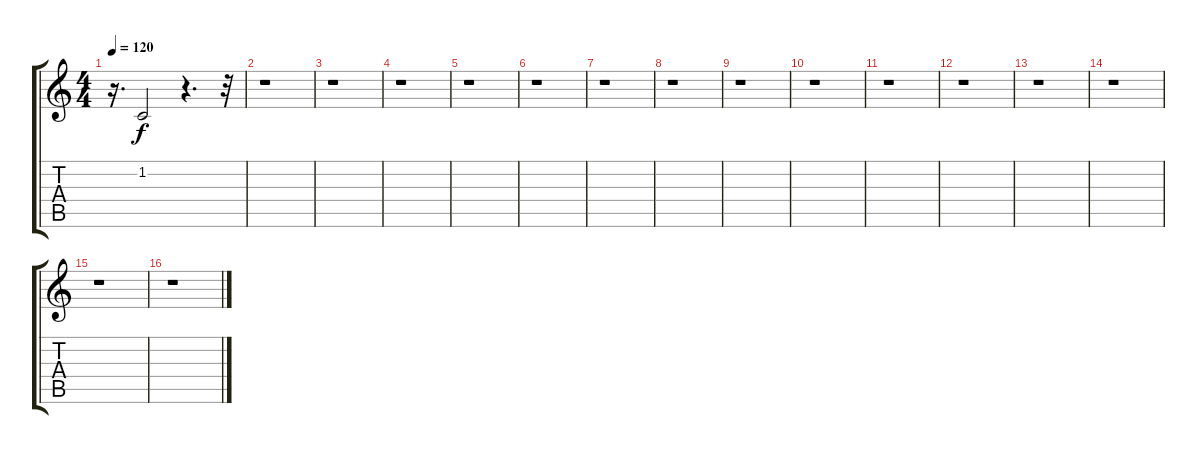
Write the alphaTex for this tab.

\track "" {instrument lead8bassandlead}
\staff {score tabs}
\tuning (E4 B3 G3 D3 A2 E2) {hide}
\ts (4 4)
\tempo 120
\clef g2
\ks c
r.16{d dy f} 1.2.2 r.4{d} r.32 |
r.1 |
r.1 |
r.1 |
r.1 |
r.1 |
r.1 |
r.1 |
r.1 |
r.1 |
r.1 |
r.1 |
r.1 |
r.1 |
r.1 |
r.1
